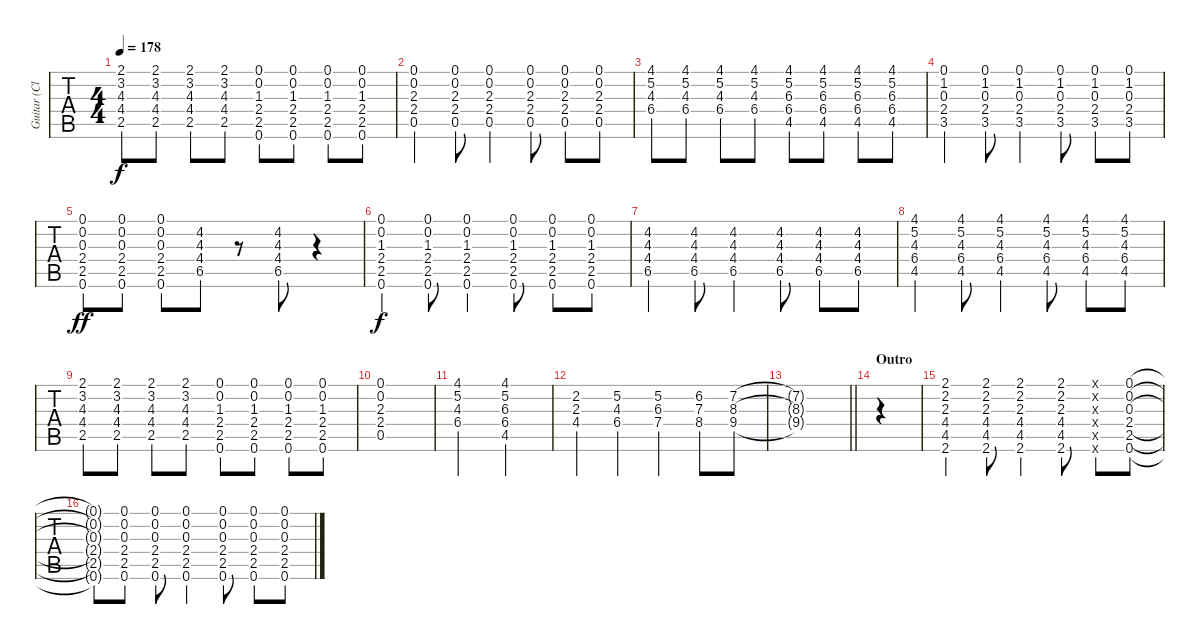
\track ("Guitar (Clean)" "Guitar (Cl") {instrument electricguitarclean}
\staff {tabs}
\tuning (E4 B3 G3 D3 A2 E2) {hide}
\ts (4 4)
\tempo 178
\clef g2
\ks e
(2.1 3.2 4.3 4.4 2.5).8{dy f} (2.1 3.2 4.3 4.4 2.5).8 (2.1 3.2 4.3 4.4 2.5).8 (2.1 3.2 4.3 4.4 2.5).8 (0.1 0.2 1.3 2.4 2.5 0.6).8 (0.1 0.2 1.3 2.4 2.5 0.6).8 (0.1 0.2 1.3 2.4 2.5 0.6).8 (0.1 0.2 1.3 2.4 2.5 0.6).8 |
(0.1 0.2 2.3 2.4 0.5).4 (0.1 0.2 2.3 2.4 0.5).8 (0.1 0.2 2.3 2.4 0.5).4 (0.1 0.2 2.3 2.4 0.5).8 (0.1 0.2 2.3 2.4 0.5).8 (0.1 0.2 2.3 2.4 0.5).8 |
(4.1 5.2 4.3 6.4).8 (4.1 5.2 4.3 6.4).8 (4.1 5.2 4.3 6.4).8 (4.1 5.2 4.3 6.4).8 (4.1 5.2 6.3 6.4 4.5).8 (4.1 5.2 6.3 6.4 4.5).8 (4.1 5.2 6.3 6.4 4.5).8 (4.1 5.2 6.3 6.4 4.5).8 |
(0.1 1.2 0.3 2.4 3.5).4 (0.1 1.2 0.3 2.4 3.5).8 (0.1 1.2 0.3 2.4 3.5).4 (0.1 1.2 0.3 2.4 3.5).8 (0.1 1.2 0.3 2.4 3.5).8 (0.1 1.2 0.3 2.4 3.5).8 |
(0.1{ac} 0.2{ac} 0.3{ac} 2.4{ac} 2.5{ac} 0.6).8{dy ff} (0.1{ac} 0.2{ac} 0.3{ac} 2.4{ac} 2.5{ac} 0.6).8 (0.1{ac} 0.2{ac} 0.3{ac} 2.4{ac} 2.5{ac} 0.6).8 (4.2{ac} 4.3{ac} 4.4{ac} 6.5{ac}).8 r.8 (4.2{ac} 4.3{ac} 4.4{ac} 6.5{ac}).8 r.4 |
(0.1 0.2 1.3 2.4 2.5 0.6).4{dy f} (0.1 0.2 1.3 2.4 2.5 0.6).8 (0.1 0.2 1.3 2.4 2.5 0.6).4 (0.1 0.2 1.3 2.4 2.5 0.6).8 (0.1 0.2 1.3 2.4 2.5 0.6).8 (0.1 0.2 1.3 2.4 2.5 0.6).8 |
(4.2 4.3 4.4 6.5).4 (4.2 4.3 4.4 6.5).8 (4.2 4.3 4.4 6.5).4 (4.2 4.3 4.4 6.5).8 (4.2 4.3 4.4 6.5).8 (4.2 4.3 4.4 6.5).8 |
(4.1 5.2 4.3 6.4 4.5).4 (4.1 5.2 4.3 6.4 4.5).8 (4.1 5.2 4.3 6.4 4.5).4 (4.1 5.2 4.3 6.4 4.5).8 (4.1 5.2 4.3 6.4 4.5).8 (4.1 5.2 4.3 6.4 4.5).8 |
(2.1 3.2 4.3 4.4 2.5).8 (2.1 3.2 4.3 4.4 2.5).8 (2.1 3.2 4.3 4.4 2.5).8 (2.1 3.2 4.3 4.4 2.5).8 (0.1 0.2 1.3 2.4 2.5 0.6).8 (0.1 0.2 1.3 2.4 2.5 0.6).8 (0.1 0.2 1.3 2.4 2.5 0.6).8 (0.1 0.2 1.3 2.4 2.5 0.6).8 |
(0.1 0.2 2.3 2.4 0.5).1 |
(4.1 5.2 4.3 6.4).2 (4.1 5.2 6.3 6.4 4.5).2 |
(2.2 2.3 4.4).4 (5.2 4.3 6.4).4 (5.2 6.3 7.4).4 (6.2 7.3 8.4).8 (7.2 8.3 9.4).8 |
\barLineRight lightlight
(7.2{t} 8.3{t} 9.4{t}).1 |
\section ("" "Outro")
\ks d
|
(2.1 2.2 2.3 4.4 4.5 2.6).4 (2.1 2.2 2.3 4.4 4.5 2.6).8 (2.1 2.2 2.3 4.4 4.5 2.6).4 (2.1 2.2 2.3 4.4 4.5 2.6).8 (2.1{x} 2.2{x} 2.3{x} 4.4{x} 4.5{x} 2.6{x}).8 (0.1 0.2 0.3 2.4 2.5 0.6).8 |
(0.1{t} 0.2{t} 0.3{t} 2.4{t} 2.5{t} 0.6{t}).8 (0.1 0.2 0.3 2.4 2.5 0.6).8 (0.1 0.2 0.3 2.4 2.5 0.6).8 (0.1 0.2 0.3 2.4 2.5 0.6).4 (0.1 0.2 0.3 2.4 2.5 0.6).8 (0.1 0.2 0.3 2.4 2.5 0.6).8 (0.1 0.2 0.3 2.4 2.5 0.6).8
